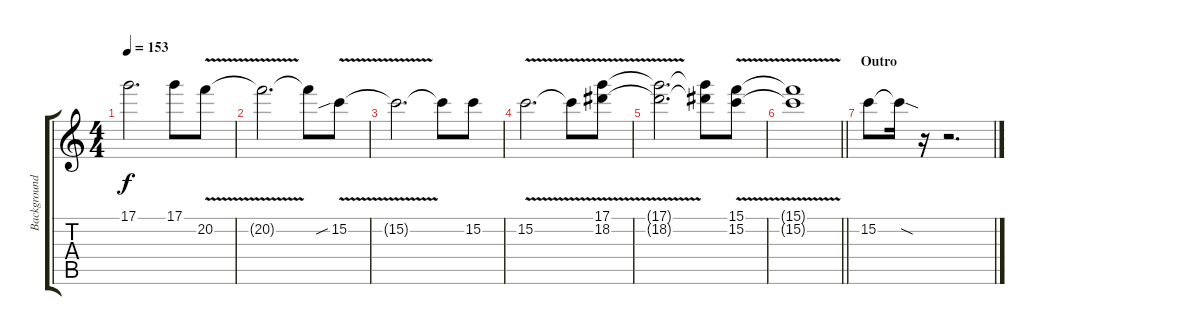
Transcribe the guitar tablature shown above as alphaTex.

\track ("Background Guitar (Dan Jacobs)" "Background") {instrument distortionguitar}
\staff {score tabs}
\tuning (D4 A3 F3 C3 G2 C2) {hide}
\ts (4 4)
\tempo 153
\clef g2
\ks c
17.1{t}.2{d dy f} 17.1.8 20.2{v}.8 |
20.2{t}.2{d} 20.2{t}.8 15.2{v sib}.8 |
15.2{t}.2{d} 15.2{t}.8 15.2.8 |
15.2{v}.2{d} 15.2{t}.8 (17.1{v} 18.2{v}).8 |
(17.1{t} 18.2{t}).2{d} (17.1{t} 18.2{t}).8 (15.1{v} 15.2{v}).8 |
\barLineRight lightlight
(15.1{t} 15.2{t}).1 |
\section ("" "Outro")
15.2.8 15.2{sod t}.16 r.16 r.2{d}
